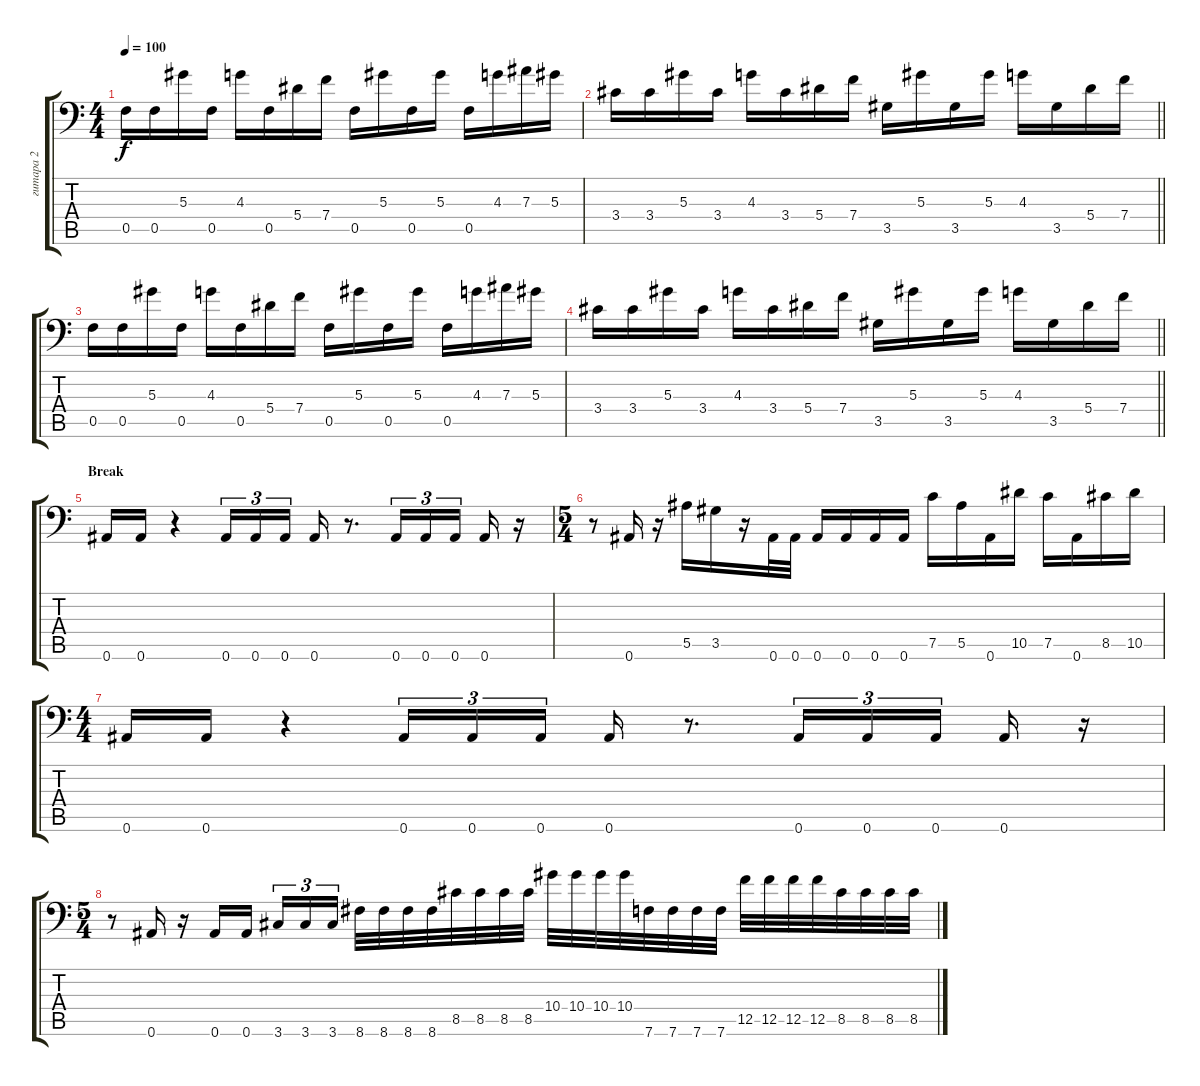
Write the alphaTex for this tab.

\track ("гитара 2" "гитара 2") {instrument distortionguitar}
\staff {score tabs}
\tuning (C4 G3 Eb3 Bb2 F2 Bb1) {hide}
\ts (4 4)
\tempo 100
\clef f4
\ks c
0.5.16{dy f} 0.5.16 5.3.16 0.5.16 4.3.16 0.5.16 5.4.16 7.4.16 0.5.16 5.3.16 0.5.16 5.3.16 0.5.16 4.3.16 7.3.16 5.3.16 |
\barLineRight lightlight
3.4.16 3.4.16 5.3.16 3.4.16 4.3.16 3.4.16 5.4.16 7.4.16 3.5.16 5.3.16 3.5.16 5.3.16 4.3.16 3.5.16 5.4.16 7.4.16 |
0.5.16 0.5.16 5.3.16 0.5.16 4.3.16 0.5.16 5.4.16 7.4.16 0.5.16 5.3.16 0.5.16 5.3.16 0.5.16 4.3.16 7.3.16 5.3.16 |
\barLineRight lightlight
3.4.16 3.4.16 5.3.16 3.4.16 4.3.16 3.4.16 5.4.16 7.4.16 3.5.16 5.3.16 3.5.16 5.3.16 4.3.16 3.5.16 5.4.16 7.4.16 |
\section ("" "Break")
0.6.16 0.6.16 r.4 0.6.16{tu (3 2)} 0.6.16{tu (3 2)} 0.6.16{tu (3 2)} 0.6.16 r.8{d} 0.6.16{tu (3 2)} 0.6.16{tu (3 2)} 0.6.16{tu (3 2) beam splitsecondary} 0.6.16 r.16 |
\ts (5 4)
r.8 0.6.16 r.16 5.5.16 3.5.16 r.16 0.6.32 0.6.32 0.6.16 0.6.16 0.6.16 0.6.16 7.5.16 5.5.16 0.6.16 10.5.16 7.5.16 0.6.16 8.5.16 10.5.16 |
\ts (4 4)
0.6.16 0.6.16 r.4 0.6.16{tu (3 2)} 0.6.16{tu (3 2)} 0.6.16{tu (3 2)} 0.6.16 r.8{d} 0.6.16{tu (3 2)} 0.6.16{tu (3 2)} 0.6.16{tu (3 2) beam splitsecondary} 0.6.16 r.16 |
\ts (5 4)
r.8 0.6.16 r.16 0.6.16 0.6.16{beam splitsecondary} 3.6.16{tu (3 2)} 3.6.16{tu (3 2)} 3.6.16{tu (3 2)} 8.6.32 8.6.32 8.6.32 8.6.32 8.5.32 8.5.32 8.5.32 8.5.32 10.4.32 10.4.32 10.4.32 10.4.32 7.6.32 7.6.32 7.6.32 7.6.32 12.5.32 12.5.32 12.5.32 12.5.32 8.5.32 8.5.32 8.5.32 8.5.32
